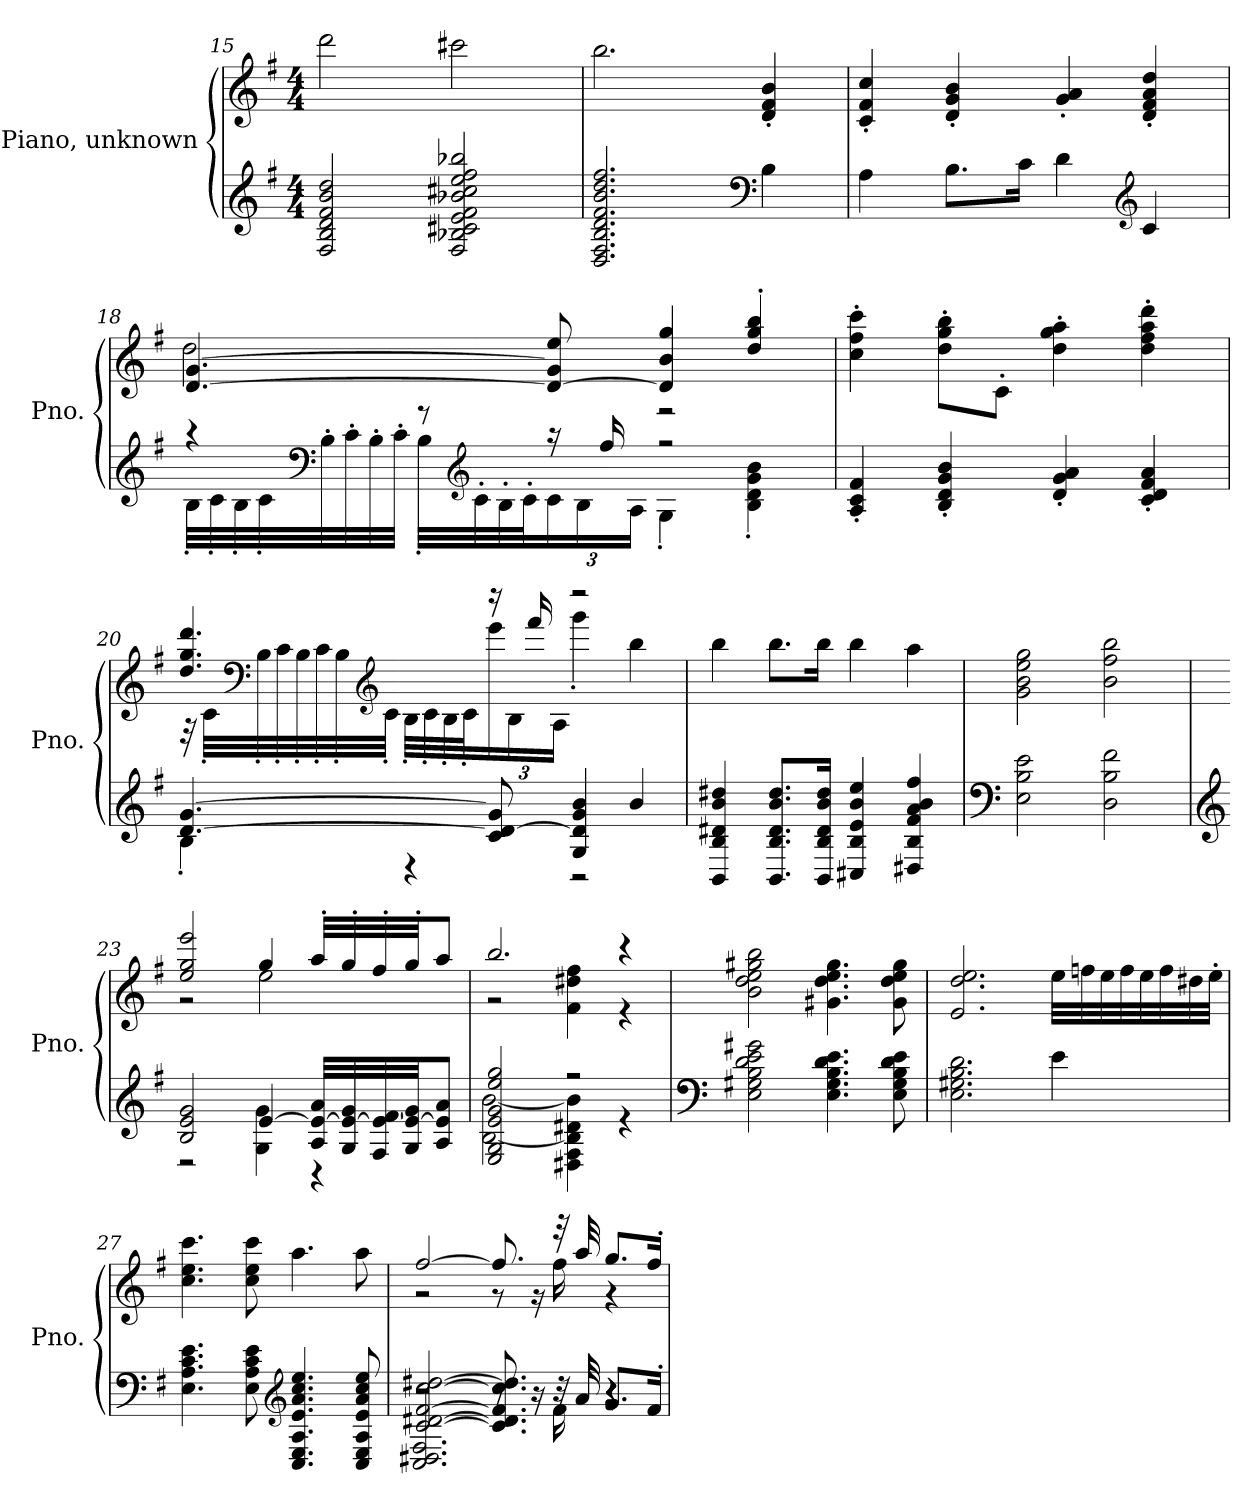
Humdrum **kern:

**kern	**kern
*part1	*part1
*staff2	*staff1
*I"Piano, unknown	*
*I'Pno.	*
*clefG2	*clefG2
*k[f#]	*k[f#]
*M4/4	*M4/4
=15	=15
2F#/ 2B/ 2d/ 2f#/ 2b/ 2dd/	2ddd\
2F#/ 2B-X/ 2c#X/ 2e/ 2f#/ 2b-X/ 2cc#X/ 2ee/ 2ff#/ 2bb-X/	2ccc#X\
!!LO:LB:g=z
=16	=16
2.D/ 2.F#/ 2.B/ 2.d/ 2.f#/ 2.b/ 2.dd/ 2.ff#/	2.bb\
*clefF4	*
4B\	4d/' 4f#/' 4b/'
=17	=17
4A\	4c/' 4f#/' 4cc/'
8.B\L	4d/' 4g/' 4b/'
16c\Jk	.
4d\	4g/' 4a/'
*clefG2	*
4c/	4d/' 4f#/' 4a/' 4dd/'
=18	=18
*^	*^
4r	32B'\LLL	[4.d/ [4.g/	2dd\
.	32c'\	.	.
.	32B'\	.	.
.	32c'\	.	.
*clefF4	*	*	*
.	32B'\	.	.
.	32c'\	.	.
.	32B'\	.	.
.	32c'\JJJ	.	.
8r	32B'\LLL	.	.
*clefG2	*	*	*
.	32c'\	.	.
.	32B'\	.	.
.	32c'\J	.	.
*	*Xbrackettup	*	*
16r	24c\	8d/_ 8g/] 8ee/	.
.	24B\	.	.
16ff#/	.	.	.
.	24A\JJ	.	.
2r	4G'\	4d/] 4b/ 4gg/	2r
.	4B\' 4d\' 4g\' 4b\'	4dd/' 4gg/' 4bb/'	.
*v	*v	*	*
*	*v	*v
!!LO:LB:g=z
=19	=19
4A/' 4c/' 4f#/'	4cc\' 4ff#\' 4ccc\'
4B/' 4d/' 4g/' 4b/'	8dd\' 8gg\' 8bb\'L
.	8c'\J
4d/' 4g/' 4a/'	4dd\' 4gg\' 4aa\'
4c/' 4d/' 4f#/' 4a/'	4dd\' 4ff#\' 4aa\' 4ddd\'
=20	=20
*^	*^
[4.d/ [4.g/	4B'\	4.dd/ 4.gg/ 4.ddd/	32r
.	.	.	32c'\LLL
*	*	*clefF4	*
.	.	.	32B'\
.	.	.	32c'\
.	.	.	32B'\
.	.	.	32c'\
.	.	.	32B'\
*	*	*clefG2	*
.	.	.	32c'\JJJ
.	4r	.	32B'\LLL
.	.	.	32c'\
.	.	.	32B'\
.	.	.	32c'\J
*	*	*	*Xbrackettup
8c/ 8d/_ 8g/]	.	16r	24eee\
.	.	.	24B\
.	.	16fff#/	.
.	.	.	24A\JJ
4G/ 4d/] 4g/ 4b/	2r	2r	4ggg'\
4b/	.	.	4bb\
*v	*v	*	*
*	*v	*v
=21	=21
4BB/ 4B/ 4d#X/ 4b/ 4dd#X/	4bb\
8.BB/ 8.B/ 8.d#/ 8.b/ 8.dd#/L	8.bb\L
16BB/ 16B/ 16d#/ 16b/ 16dd#/Jk	16bb\Jk
4C#X/ 4B/ 4e/ 4b/ 4ee/	4bb\
4D#X/ 4B/ 4f#/ 4a/ 4b/ 4ff#/	4aa\
!!LO:LB:g=z
=22	=22
*clefF4	*
2E\ 2B\ 2e\	2g\ 2b\ 2ee\ 2gg\
2D\ 2B\ 2f#\	2b\ 2ff#\ 2bb\
=23	=23
*clefG2	*
*^	*^
2B/ 2e/ 2g/	2r	2ee/ 2gg/ 2eee/	2r
[4e/	4G\ 4g\	4gg/	2ee\
32A/ 32e/_ 32a/LLL	4r	32aa'/LLL	.
32G/ 32e/_ 32g/	.	32gg'/	.
32F#/ 32e/_ 32f#/	.	32ff#'/	.
32G/ 32e/_ 32g/JJ	.	32gg'/JJ	.
8A/ 8e/] 8a/J	.	8aa/J	.
=24	=24	=24	=24
2E/ 2G/ 2e/ 2g/ 2ee/ 2gg/	[2B\ [2b\	2.bb/	2r
2r	4D#X\ 4F#\ 4B\] 4d#X\ 4b\]	.	4f#\ 4dd#X\ 4ff#\
.	4r	4r	4r
*v	*v	*	*
*	*v	*v
=25	=25
*clefF4	*
2E\ 2G#X\ 2B\ 2d\ 2e\ 2g#X\	2b\ 2dd\ 2ee\ 2gg#X\ 2bb\
4.E\ 4.G#\ 4.B\ 4.d\ 4.e\	4.g#X\ 4.dd\ 4.ee\ 4.gg#\
8E\ 8G#\ 8B\ 8d\ 8e\	8g#\ 8dd\ 8ee\ 8gg#\
=26	=26
2.E\ 2.G#X\ 2.B\ 2.d\	2.e/ 2.dd/ 2.ee/
4e\	32ee\LLL
.	32ffn\
.	32ee\
.	32ff\
.	32ee\
.	32ff\
.	32dd#X\
.	32ee'\JJJ
!!LO:PB:g=z
=27	=27
4.E\ 4.A\ 4.c\ 4.e\	4.cc\ 4.ee\ 4.ccc\
8E\ 8A\ 8c\ 8e\	8cc\ 8ee\ 8ccc\
*clefG2	*
4.C/ 4.E/ 4.A/ 4.e/ 4.a/ 4.cc/ 4.ee/	4.aa\
8C/ 8E/ 8A/ 8e/ 8a/ 8cc/ 8ee/	8aa\
=28	=28
*^	*^
*	*^	*	*
[2c/ [2d#X/ [2f#/ [2cc/ [2dd#X/	2r	2.C/ 2.D#X/ 2.F#/	[2ff#/	2r
8.c/] 8.d#/] 8.f#/] 8.cc/] 8.dd#/]	8r	.	8.ff#/]	8r
.	16r	.	.	16r
32r	16f#\	.	32r	16ff#\
32a/	.	.	32aa/	.
8.g/L	4r	4r	8.gg/L	4r
16f#'/Jk	.	.	16ff#'/Jk	.
*v	*v	*v	*	*
*	*v	*v
=	=
*-	*-
